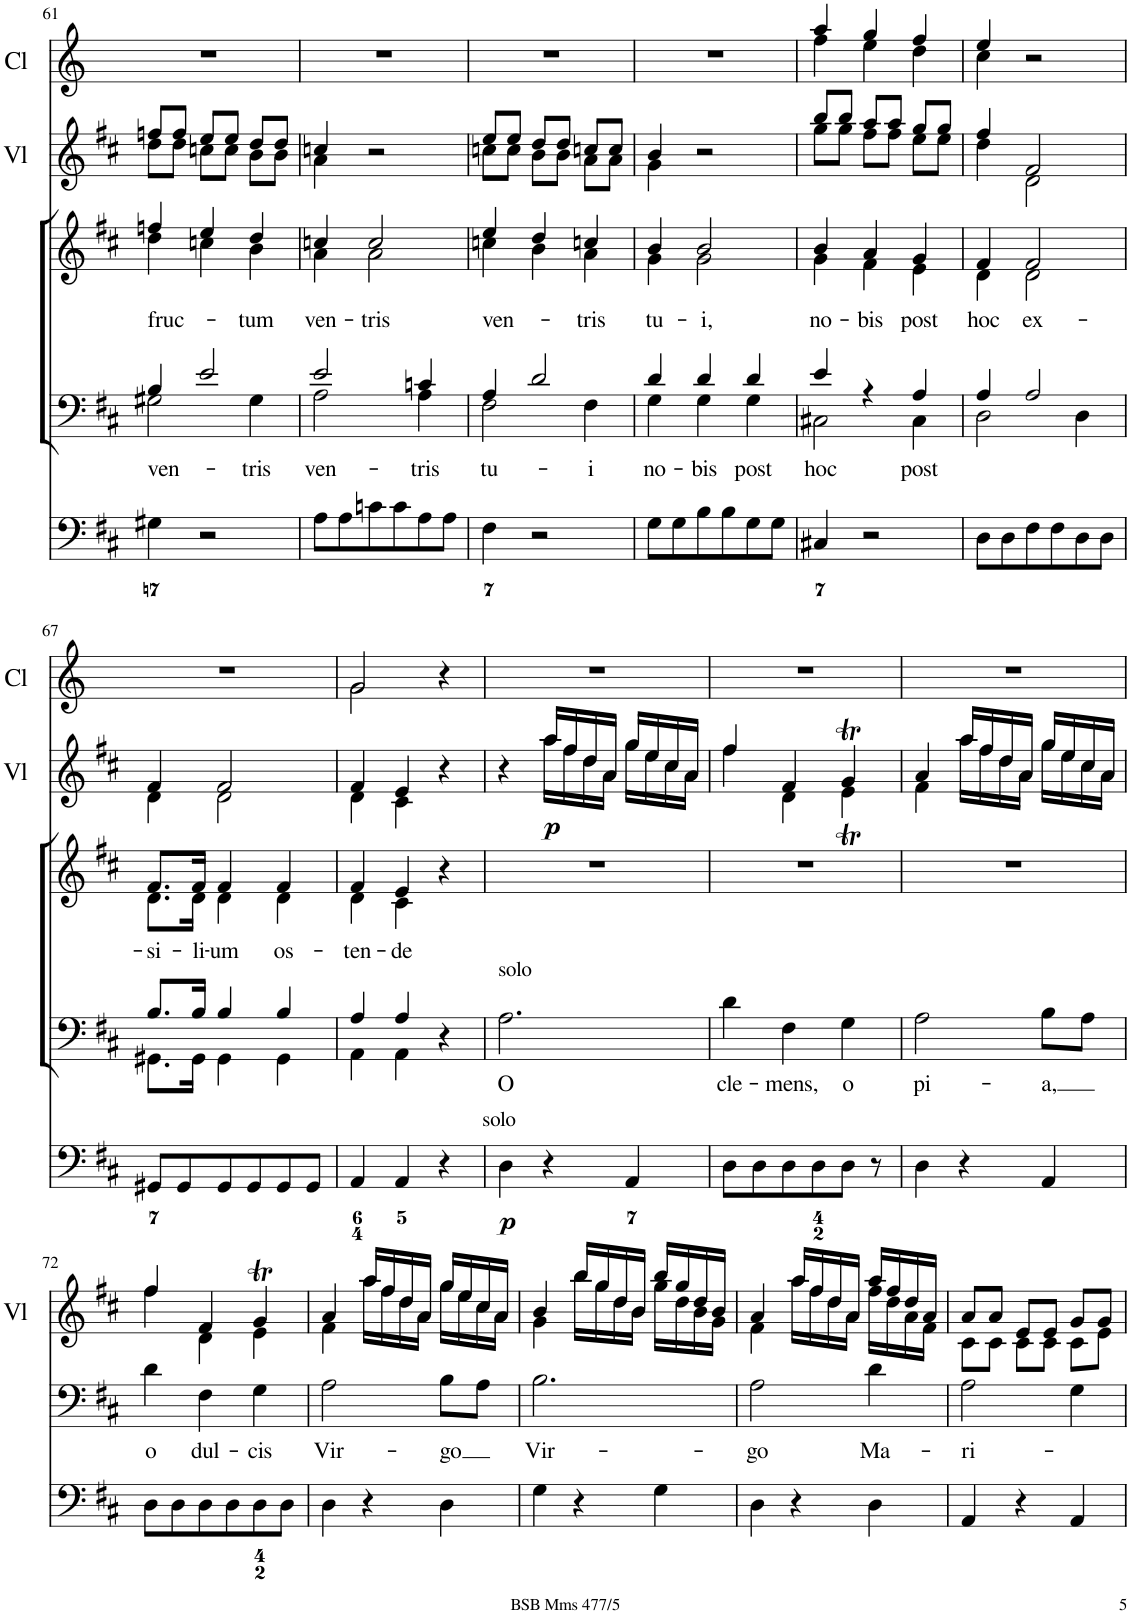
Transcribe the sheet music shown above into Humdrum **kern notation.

**kern	**dynam	**kern	**dynam	**kern	**dynam	**kern	**text	**kern	**text	**kern	**dynam	**kern
*part7	*part7	*part6	*part6	*part5	*part5	*part4	*part4	*part3	*part3	*part2	*part2	*part1
*staff7	*staff7	*staff6	*staff6	*staff5	*staff5	*staff4	*staff4	*staff3	*staff3	*staff2	*staff2	*staff1
*I"Violin	*	*I"Violin 1	*	*I"Organ	*	*I"Voice	*	*I"Voice	*	*I"2 Violini	*	*I"2 Clarini
*I'Vln.	*	*I'V1	*	*	*	*	*	*	*	*I'Vl	*	*I'Cl
!!LO:PB:g=z
*clefG2	*	*clefG2	*	*clefF4	*	*clefF4	*	*clefG2	*	*clefG2	*	*clefG2
*	*	*	*	*	*	*	*	*	*	*	*	*Trd-1c-2
*k[f#c#]	*	*k[f#c#]	*	*k[f#c#]	*	*k[f#c#]	*	*k[f#c#]	*	*k[f#c#]	*	*k[]
*M3/4	*	*M3/4	*	*M3/4	*	*M3/4	*	*M3/4	*	*M3/4	*	*M3/4
=61	=61	=61	=61	=61	=61	=61	=61	=61	=61	=61	=61	=61
!	!	!	!	!	!	!	!LO:LY:b	!	!LO:LY:b	!	!	!
*	*	*	*	*	*	*^	*	*^	*	*^	*	*
8dd\L	.	8ffn\L	.	4G#X\	.	4B/	2G#X\	ven-	4ffn/	4dd\	fruc-	8ffn/L	8dd\L	.	2.r
8dd\J	.	8ff\J	.	.	.	.	.	.	.	.	.	8ff/J	8dd\J	.	.
8ccn\L	.	8ee\L	.	2r	.	2e/	.	.	4ee/	4ccn\	.	8ee/L	8ccn\L	.	.
8cc\J	.	8ee\J	.	.	.	.	.	.	.	.	.	8ee/J	8cc\J	.	.
!	!	!	!	!	!	!	!	!LO:LY:b	!	!	!LO:LY:b	!	!	!	!
8b\L	.	8dd\L	.	.	.	.	4G#\	tris	4dd/	4b\	-tum	8dd/L	8b\L	.	.
8b\J	.	8dd\J	.	.	.	.	.	.	.	.	.	8dd/J	8b\J	.	.
=62	=62	=62	=62	=62	=62	=62	=62	=62	=62	=62	=62	=62	=62	=62	=62
!	!	!	!	!	!	!	!	!LO:LY:b	!	!	!LO:LY:b	!	!	!	!
4a	.	4ccn	.	8A\L	.	2e/	2A\	ven-	4ccn/	4a\	ven-	4ccn/	4a\	.	2.r
.	.	.	.	8A\	.	.	.	.	.	.	.	.	.	.	.
!	!	!	!	!	!	!	!	!	!	!	!LO:LY:b	!	!	!	!
2r	.	2r	.	8cn\	.	.	.	.	2cc/	2a\	-tris	2r	2ryy	.	.
.	.	.	.	8c\	.	.	.	.	.	.	.	.	.	.	.
!	!	!	!	!	!	!	!	!LO:LY:b	!	!	!	!	!	!	!
.	.	.	.	8A\	.	4cn/	4A\	-tris	.	.	.	.	.	.	.
.	.	.	.	8A\J	.	.	.	.	.	.	.	.	.	.	.
=63	=63	=63	=63	=63	=63	=63	=63	=63	=63	=63	=63	=63	=63	=63	=63
!	!	!	!	!	!	!	!	!LO:LY:b	!	!	!LO:LY:b	!	!	!	!
8ccn\L	.	8ee\L	.	4F#\	.	4A/	2F#\	tu-	4ee/	4ccn\	ven-	8ee/L	8ccn\L	.	2.r
8cc\J	.	8ee\J	.	.	.	.	.	.	.	.	.	8ee/J	8cc\J	.	.
8b\L	.	8dd\L	.	2r	.	2d/	.	.	4dd/	4b\	.	8dd/L	8b\L	.	.
8b\J	.	8dd\J	.	.	.	.	.	.	.	.	.	8dd/J	8b\J	.	.
!	!	!	!	!	!	!	!	!LO:LY:b	!	!	!LO:LY:b	!	!	!	!
8a/L	.	8ccn\L	.	.	.	.	4F#\	-i	4ccn/	4a\	-tris	8ccn/L	8a\L	.	.
8a/J	.	8cc\J	.	.	.	.	.	.	.	.	.	8cc/J	8a\J	.	.
=64	=64	=64	=64	=64	=64	=64	=64	=64	=64	=64	=64	=64	=64	=64	=64
!	!	!	!	!	!	!	!	!LO:LY:b	!	!	!LO:LY:b	!	!	!	!
4g	.	4b	.	8G\L	.	4d/	4G\	no-	4b/	4g\	tu-	4b/	4g\	.	2.r
.	.	.	.	8G\	.	.	.	.	.	.	.	.	.	.	.
!	!	!	!	!	!	!	!	!LO:LY:b	!	!	!LO:LY:b	!	!	!	!
2r	.	2r	.	8B\	.	4d/	4G\	-bis	2b/	2g\	-i,	2r	2ryy	.	.
.	.	.	.	8B\	.	.	.	.	.	.	.	.	.	.	.
!	!	!	!	!	!	!	!	!LO:LY:b	!	!	!	!	!	!	!
.	.	.	.	8G\	.	4d/	4G\	post	.	.	.	.	.	.	.
.	.	.	.	8G\J	.	.	.	.	.	.	.	.	.	.	.
=65	=65	=65	=65	=65	=65	=65	=65	=65	=65	=65	=65	=65	=65	=65	=65
!	!	!	!	!	!	!	!	!LO:LY:b	!	!	!LO:LY:b	!	!	!	!
*	*	*	*	*	*	*	*	*	*	*	*	*	*	*	*^
8gg\L	.	8bb\L	.	4C#X/	.	4e/	2C#X\	hoc	4b/	4g\	no-	8bb/L	8gg\L	.	4aa/	4ff\
8gg\J	.	8bb\J	.	.	.	.	.	.	.	.	.	8bb/J	8gg\J	.	.	.
!	!	!	!	!	!	!	!	!	!	!	!LO:LY:b	!	!	!	!	!
8ff#\L	.	8aa\L	.	2r	.	4r	.	.	4a/	4f#\	-bis	8aa/L	8ff#\L	.	4gg/	4ee\
8ff#\J	.	8aa\J	.	.	.	.	.	.	.	.	.	8aa/J	8ff#\J	.	.	.
!	!	!	!	!	!	!	!	!LO:LY:b	!	!	!LO:LY:b	!	!	!	!	!
8ee\L	.	8gg\L	.	.	.	4A/	4C#\	post	4g/	4e\	post	8gg/L	8ee\L	.	4ff/	4dd\
8ee\J	.	8gg\J	.	.	.	.	.	.	.	.	.	8gg/J	8ee\J	.	.	.
=66	=66	=66	=66	=66	=66	=66	=66	=66	=66	=66	=66	=66	=66	=66	=66	=66
!	!	!	!	!	!	!	!	!	!	!	!LO:LY:b	!	!	!	!	!
4dd	.	4ff#	.	8D\L	.	4A/	2D\	.	4f#/	4d\	hoc	4ff#/	4dd\	.	4ee/	4cc\
.	.	.	.	8D\	.	.	.	.	.	.	.	.	.	.	.	.
!	!	!	!	!	!	!	!	!	!	!	!LO:LY:b	!	!	!	!	!
2d	.	2f#	.	8F#\	.	2A/	.	.	2f#/	2d\	ex-	2f#/	2d\	.	2r	2ryy
.	.	.	.	8F#\	.	.	.	.	.	.	.	.	.	.	.	.
.	.	.	.	8D\	.	.	4D\	.	.	.	.	.	.	.	.	.
.	.	.	.	8D\J	.	.	.	.	.	.	.	.	.	.	.	.
*	*	*	*	*	*	*	*	*	*	*	*	*	*	*	*v	*v
!!LO:LB:g=z
=67	=67	=67	=67	=67	=67	=67	=67	=67	=67	=67	=67	=67	=67	=67	=67
!	!	!	!	!	!	!	!	!	!	!	!LO:LY:b	!	!	!	!
4d	.	4f#	.	8GG#X/L	.	8.B/L	8.GG#X\L	.	8.f#/L	8.d\L	-si-	4f#/	4d\	.	2.r
.	.	.	.	8GG#/	.	.	.	.	.	.	.	.	.	.	.
!	!	!	!	!	!	!	!	!	!	!	!LO:LY:b	!	!	!	!
.	.	.	.	.	.	16B/Jk	16GG#\Jk	.	16f#/Jk	16d\Jk	-li-	.	.	.	.
!	!	!	!	!	!	!	!	!	!	!	!LO:LY:b	!	!	!	!
2d	.	2f#	.	8GG#/	.	4B/	4GG#\	.	4f#/	4d\	-um	2f#/	2d\	.	.
.	.	.	.	8GG#/	.	.	.	.	.	.	.	.	.	.	.
!	!	!	!	!	!	!	!	!	!	!	!LO:LY:b	!	!	!	!
.	.	.	.	8GG#/	.	4B/	4GG#\	.	4f#/	4d\	os-	.	.	.	.
.	.	.	.	8GG#/J	.	.	.	.	.	.	.	.	.	.	.
=68	=68	=68	=68	=68	=68	=68	=68	=68	=68	=68	=68	=68	=68	=68	=68
!	!	!	!	!	!	!	!	!	!	!	!LO:LY:b	!	!	!	!
*	*	*	*	*	*	*	*	*	*	*	*	*	*	*	*^
4d	.	4f#	.	4AA/	.	4A/	4AA\	.	4f#/	4d\	-ten-	4f#/	4d\	.	2g/	2g\
!	!	!	!	!	!	!	!	!	!	!	!LO:LY:b	!	!	!	!	!
4c#	.	4e	.	4AA/	.	4A/	4AA\	.	4e/	4c#\	-de	4e/	4c#\	.	.	.
4r	.	4r	.	4r	.	4r	4ryy	.	4r	4ryy	.	4r	4ryy	.	4r	4ryy
=69	=69	=69	=69	=69	=69	=69	=69	=69	=69	=69	=69	=69	=69	=69	=69	=69
!	!	!	!	!	!	!LO:TX:a:t=solo	!	!	!	!	!	!	!	!	!	!
!	!	!	!	!LO:TX:a:t=solo	!	!	!	!	!	!	!	!	!	!	!	!
!	!	!	!	!	!LO:DY:b	!	!	!LO:LY:b	!	!	!	!	!	!	!	!
*	*	*	*	*	*	*v	*v	*	*	*	*	*	*	*	*v	*v
*	*	*	*	*	*	*	*	*v	*v	*	*	*	*	*
4r	.	4r	.	4D\	p	2.A\	O	2.r	.	4r	4ryy	.	2.r
!	!LO:DY:b	!	!LO:DY:b	!	!	!	!	!	!	!	!	!LO:DY:b	!
16aa\LL	p	16aa\LL	p	4r	.	.	.	.	.	16aa/LL	16aa\LL	p	.
16ff#\J	.	16ff#\J	.	.	.	.	.	.	.	16ff#/	16ff#\	.	.
16dd\L	.	16dd\L	.	.	.	.	.	.	.	16dd/	16dd\	.	.
16a\JJ	.	16a\JJ	.	.	.	.	.	.	.	16a/JJ	16a\JJ	.	.
16gg\LL	.	16gg\LL	.	4AA/	.	.	.	.	.	16gg/LL	16gg\LL	.	.
16ee\J	.	16ee\J	.	.	.	.	.	.	.	16ee/	16ee\	.	.
16cc#\L	.	16cc#\L	.	.	.	.	.	.	.	16cc#/	16cc#\	.	.
16a\JJ	.	16a\JJ	.	.	.	.	.	.	.	16a/JJ	16a\JJ	.	.
=70	=70	=70	=70	=70	=70	=70	=70	=70	=70	=70	=70	=70	=70
!	!	!	!	!	!	!	!LO:LY:b	!	!	!	!	!	!
4ff#	.	4ff#	.	8D\L	.	4d\	cle-	2.r	.	4ff#/	4ff#\	.	2.r
.	.	.	.	8D\	.	.	.	.	.	.	.	.	.
!	!	!	!	!	!	!	!LO:LY:b	!	!	!	!	!	!
4d	.	4f#	.	8D\	.	4F#\	-mens,	.	.	4f#/	4d\	.	.
.	.	.	.	8D\	.	.	.	.	.	.	.	.	.
!	!	!	!	!	!	!	!LO:LY:b	!	!	!	!	!	!
4e	.	4gT	.	8D\J	.	4G\	o	.	.	4gT/	4eT\	.	.
.	.	.	.	8r	.	.	.	.	.	.	.	.	.
=71	=71	=71	=71	=71	=71	=71	=71	=71	=71	=71	=71	=71	=71
!	!	!	!	!	!	!	!LO:LY:b	!	!	!	!	!	!
4f#	.	4a	.	4D\	.	2A\	pi-	2.r	.	4a/	4f#\	.	2.r
16aa\LL	.	16aa\LL	.	4r	.	.	.	.	.	16aa/LL	16aa\LL	.	.
16ff#\J	.	16ff#\J	.	.	.	.	.	.	.	16ff#/	16ff#\	.	.
16dd\L	.	16dd\L	.	.	.	.	.	.	.	16dd/	16dd\	.	.
16a\JJ	.	16a\JJ	.	.	.	.	.	.	.	16a/JJ	16a\JJ	.	.
!	!	!	!	!	!	!	!LO:LY:b	!	!	!	!	!	!
16gg\LL	.	16gg\LL	.	4AA/	.	8B\L	-a,	.	.	16gg/LL	16gg\LL	.	.
16ee\J	.	16ee\J	.	.	.	.	.	.	.	16ee/	16ee\	.	.
16cc#\L	.	16cc#\L	.	.	.	8A\J	.	.	.	16cc#/	16cc#\	.	.
16a\JJ	.	16a\JJ	.	.	.	.	.	.	.	16a/JJ	16a\JJ	.	.
!!LO:LB:g=z
=72	=72	=72	=72	=72	=72	=72	=72	=72	=72	=72	=72	=72	=72
!	!	!	!	!	!	!	!LO:LY:b	!	!	!	!	!	!
4ff#	.	4ff#	.	8D\L	.	4d\	o	2.r	.	4ff#/	4ff#\	.	2.r
.	.	.	.	8D\	.	.	.	.	.	.	.	.	.
!	!	!	!	!	!	!	!LO:LY:b	!	!	!	!	!	!
4d	.	4f#	.	8D\	.	4F#\	dul-	.	.	4f#/	4d\	.	.
.	.	.	.	8D\	.	.	.	.	.	.	.	.	.
!	!	!	!	!	!	!	!LO:LY:b	!	!	!	!	!	!
4e	.	4gT	.	8D\	.	4G\	-cis	.	.	4gT/	4e\	.	.
.	.	.	.	8D\J	.	.	.	.	.	.	.	.	.
=73	=73	=73	=73	=73	=73	=73	=73	=73	=73	=73	=73	=73	=73
!	!	!	!	!	!	!	!LO:LY:b	!	!	!	!	!	!
4f#	.	4a	.	4D\	.	2A\	Vir-	2.r	.	4a/	4f#\	.	2.r
16aa\LL	.	16aa\LL	.	4r	.	.	.	.	.	16aa/LL	16aa\LL	.	.
16ff#\J	.	16ff#\J	.	.	.	.	.	.	.	16ff#/	16ff#\	.	.
16dd\L	.	16dd\L	.	.	.	.	.	.	.	16dd/	16dd\	.	.
16a\JJ	.	16a\JJ	.	.	.	.	.	.	.	16a/JJ	16a\JJ	.	.
!	!	!	!	!	!	!	!LO:LY:b	!	!	!	!	!	!
16gg\LL	.	16gg\LL	.	4D\	.	8B\L	-go	.	.	16gg/LL	16gg\LL	.	.
16ee\J	.	16ee\J	.	.	.	.	.	.	.	16ee/	16ee\	.	.
16cc#\L	.	16cc#\L	.	.	.	8A\J	.	.	.	16cc#/	16cc#\	.	.
16a\JJ	.	16a\JJ	.	.	.	.	.	.	.	16a/JJ	16a\JJ	.	.
=74	=74	=74	=74	=74	=74	=74	=74	=74	=74	=74	=74	=74	=74
!	!	!	!	!	!	!	!LO:LY:b	!	!	!	!	!	!
4g	.	4b	.	4G\	.	2.B\	Vir-	2.r	.	4b/	4g\	.	2.r
16bb\LL	.	16bb\LL	.	4r	.	.	.	.	.	16bb/LL	16bb\LL	.	.
16gg\J	.	16gg\J	.	.	.	.	.	.	.	16gg/	16gg\	.	.
16dd\L	.	16dd\L	.	.	.	.	.	.	.	16dd/	16dd\	.	.
16b\JJ	.	16b\JJ	.	.	.	.	.	.	.	16b/JJ	16b\JJ	.	.
16gg\LL	.	16bb\LL	.	4G\	.	.	.	.	.	16bb/LL	16gg\LL	.	.
16dd\J	.	16gg\J	.	.	.	.	.	.	.	16gg/	16dd\	.	.
16b\L	.	16dd\L	.	.	.	.	.	.	.	16dd/	16b\	.	.
16g\JJ	.	16b\JJ	.	.	.	.	.	.	.	16b/JJ	16g\JJ	.	.
=75	=75	=75	=75	=75	=75	=75	=75	=75	=75	=75	=75	=75	=75
!	!	!	!	!	!	!	!LO:LY:b	!	!	!	!	!	!
4f#	.	4a	.	4D\	.	2A\	-go	2.r	.	4a/	4f#\	.	2.r
16aa\LL	.	16aa\LL	.	4r	.	.	.	.	.	16aa/LL	16aa\LL	.	.
16ff#\J	.	16ff#\J	.	.	.	.	.	.	.	16ff#/	16ff#\	.	.
16dd\L	.	16dd\L	.	.	.	.	.	.	.	16dd/	16dd\	.	.
16a\JJ	.	16a\JJ	.	.	.	.	.	.	.	16a/JJ	16a\JJ	.	.
!	!	!	!	!	!	!	!LO:LY:b	!	!	!	!	!	!
16ff#\LL	.	16aa\LL	.	4D\	.	4d\	Ma-	.	.	16aa/LL	16ff#\LL	.	.
16dd\J	.	16ff#\J	.	.	.	.	.	.	.	16ff#/	16dd\	.	.
16a\L	.	16dd\L	.	.	.	.	.	.	.	16dd/	16a\	.	.
16f#\JJ	.	16a\JJ	.	.	.	.	.	.	.	16a/JJ	16f#\JJ	.	.
=76	=76	=76	=76	=76	=76	=76	=76	=76	=76	=76	=76	=76	=76
!	!	!	!	!	!	!	!LO:LY:b	!	!	!	!	!	!
8c#/L	.	8a/L	.	4AA/	.	2A\	-ri-	2.r	.	8a/L	8c#\L	.	2.r
8c#/J	.	8a/J	.	.	.	.	.	.	.	8a/J	8c#\J	.	.
8c#/L	.	8e/L	.	4r	.	.	.	.	.	8e/L	8c#\L	.	.
8c#/J	.	8e/J	.	.	.	.	.	.	.	8e/J	8c#\J	.	.
8c#/L	.	8g/L	.	4AA/	.	4G\	.	.	.	8g/L	8c#\L	.	.
8e/J	.	8g/J	.	.	.	.	.	.	.	8g/J	8e\J	.	.
*	*	*	*	*	*	*	*	*	*	*v	*v	*	*
=	=	=	=	=	=	=	=	=	=	=	=	=
*-	*-	*-	*-	*-	*-	*-	*-	*-	*-	*-	*-	*-
